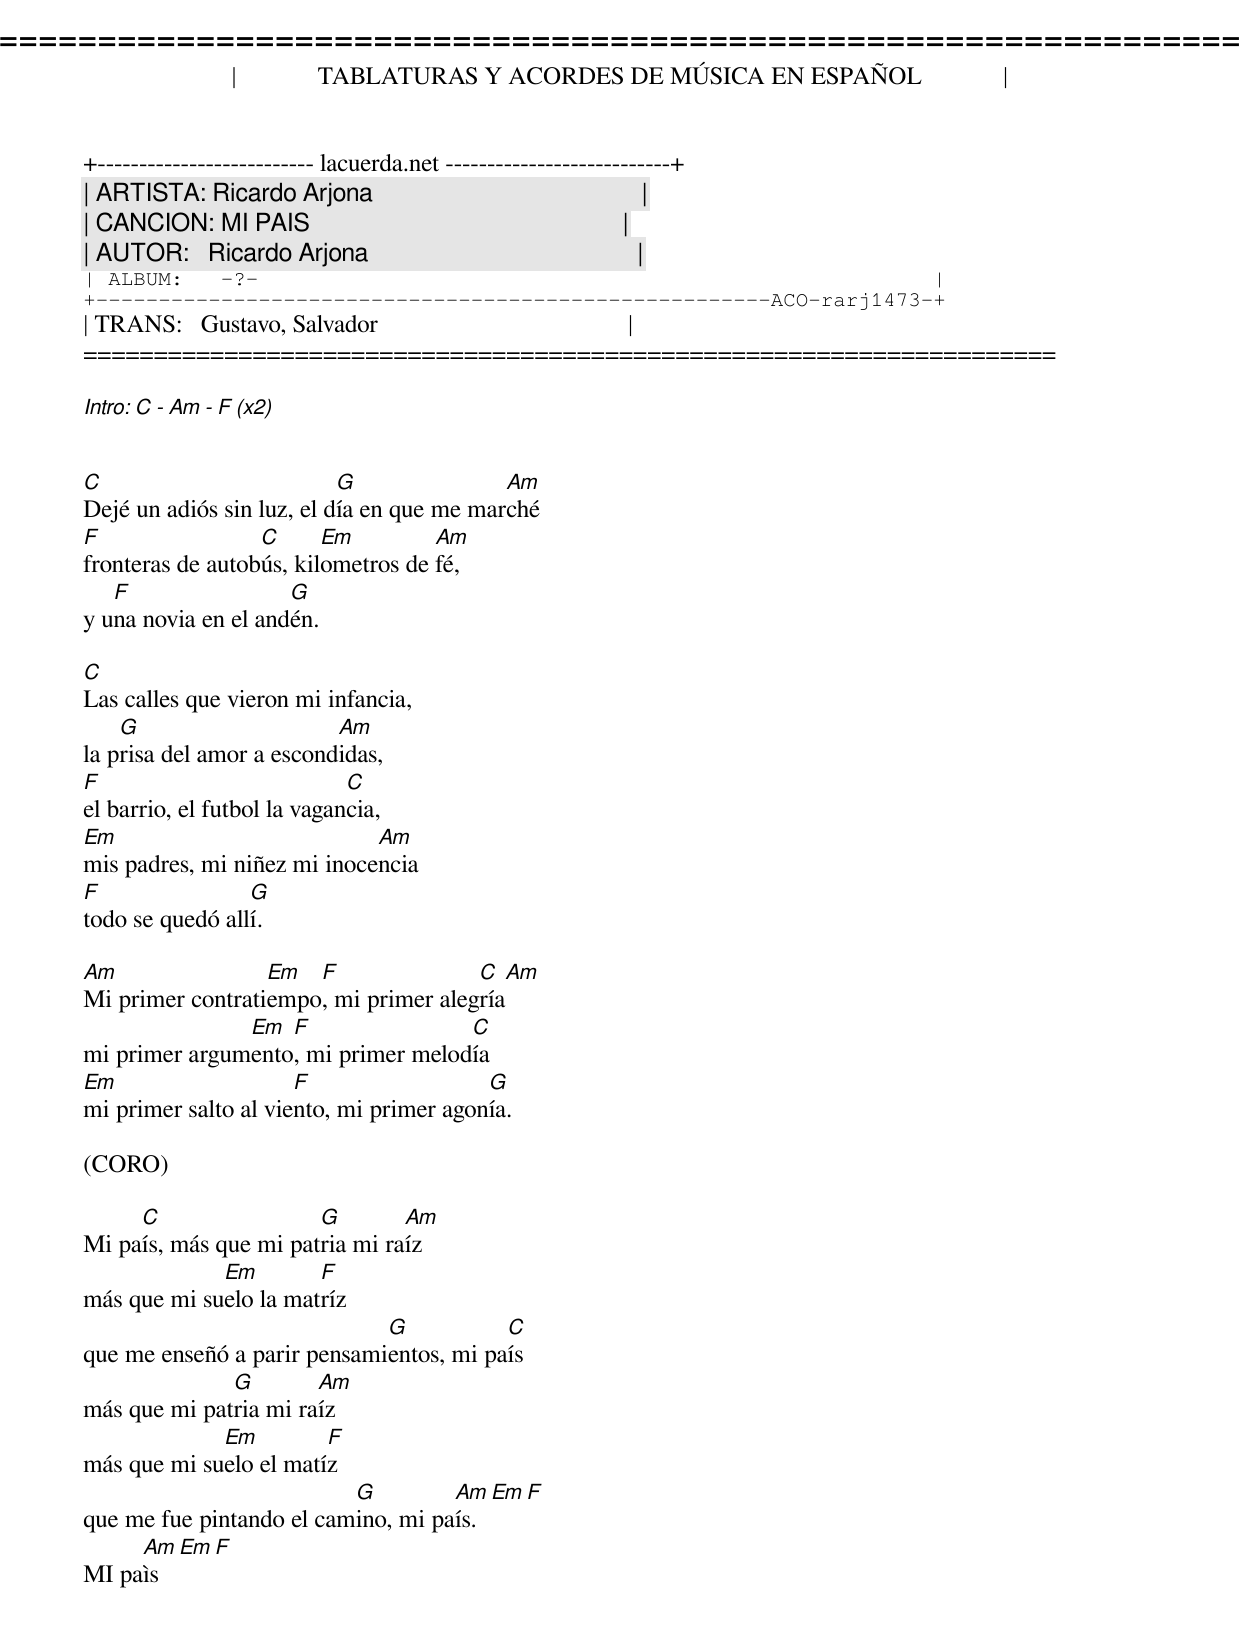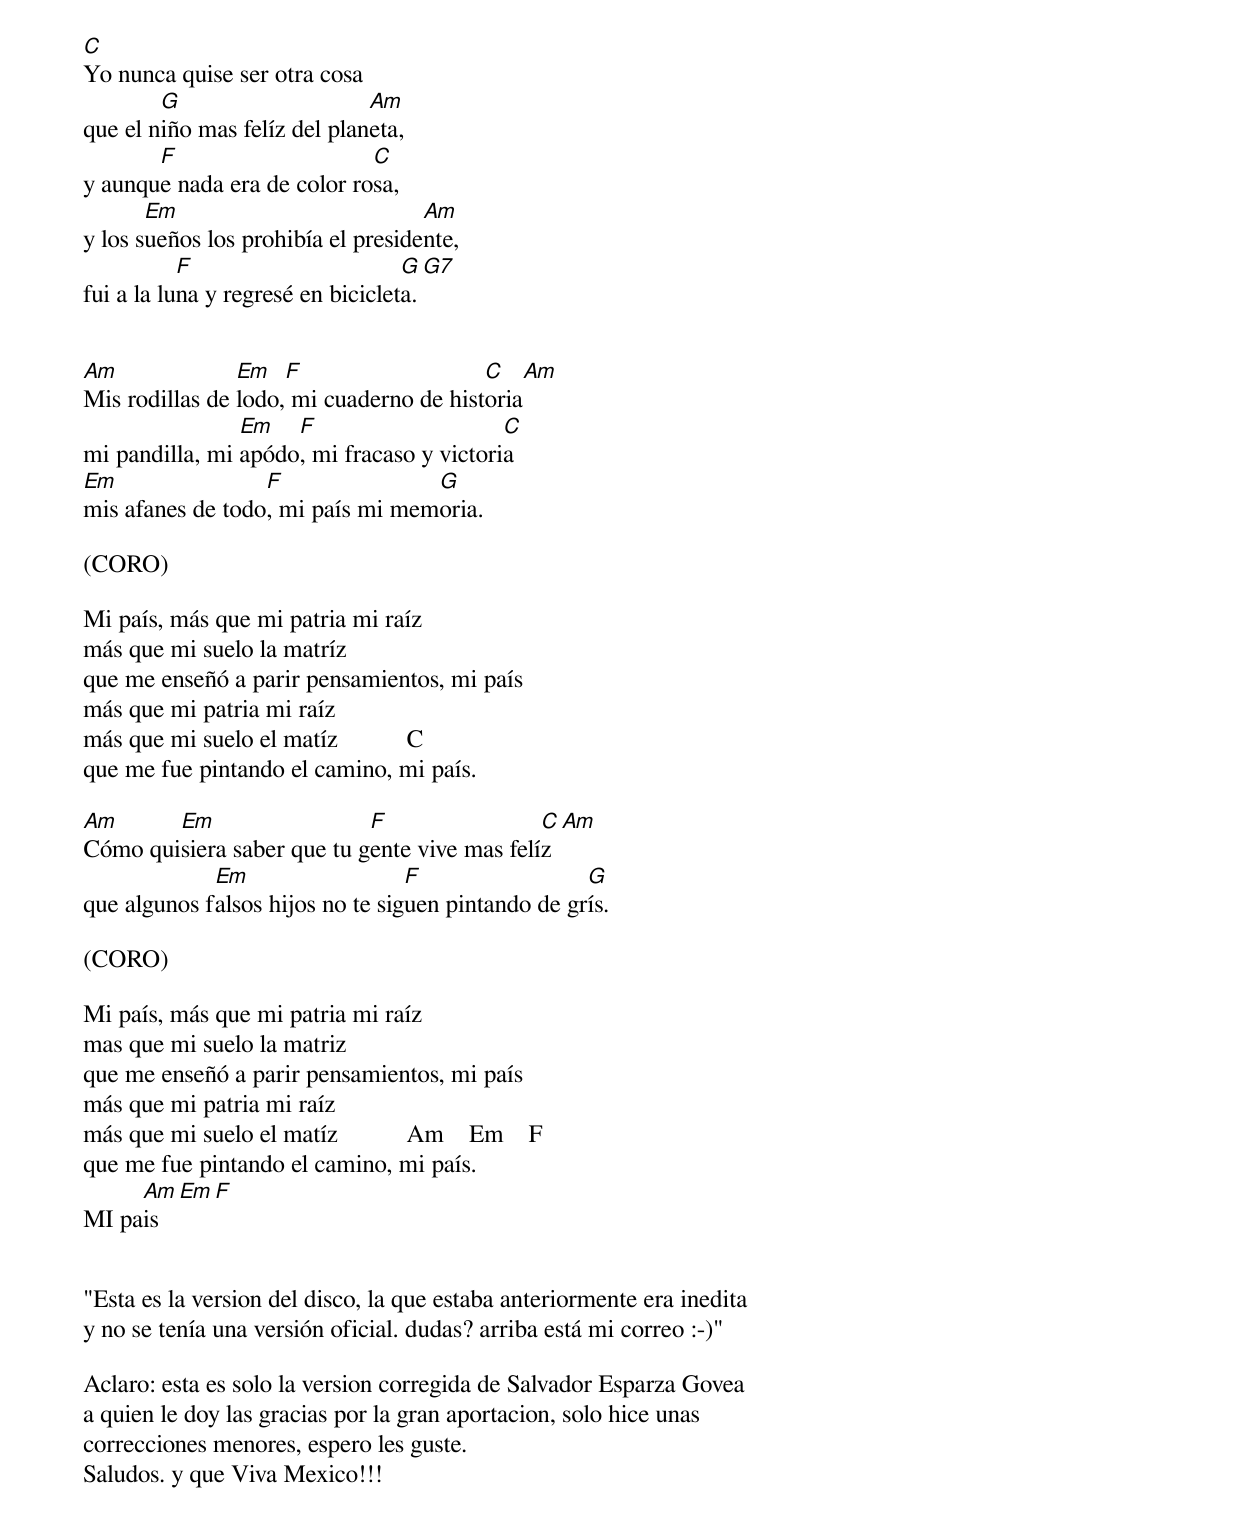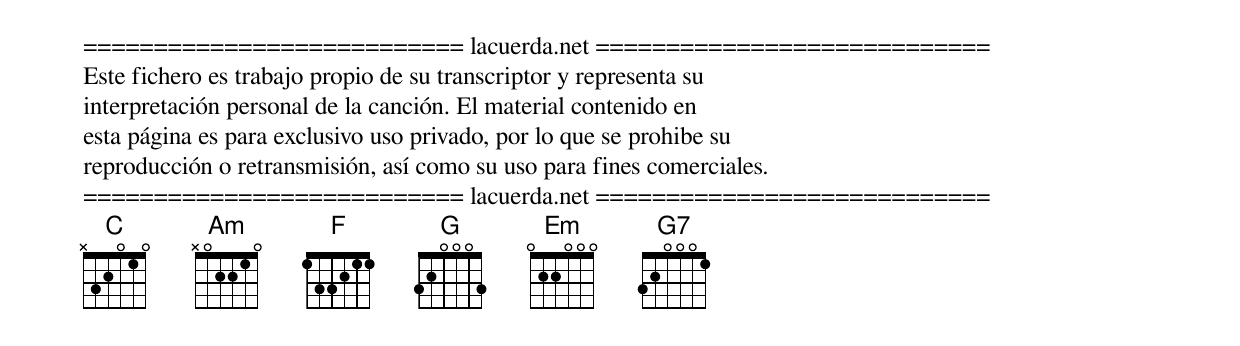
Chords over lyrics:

=====================================================================
|             TABLATURAS Y ACORDES DE MÚSICA EN ESPAÑOL             |
+-------------------------- lacuerda.net ---------------------------+
| ARTISTA: Ricardo Arjona                                           |
| CANCION: MI PAIS                                                  |
| AUTOR:   Ricardo Arjona                                           |
| ALBUM:   -?-                                                      |
+------------------------------------------------------ACO-rarj1473-+
| TRANS:   Gustavo, Salvador                                        |
=====================================================================

Intro:  C - Am - F   (x2)


C                          G               Am
Dejé un adiós sin luz, el día en que me marché
F                 C      Em         Am
fronteras de autobús, kilometros de fé,
   F                 G
y una novia en el andén.

C
Las calles que vieron mi infancia,
    G                     Am
la prisa del amor a escondidas,
F                            C
el barrio, el futbol la vagancia,
Em                           Am
mis padres, mi niñez mi inocencia
F                G
todo se quedó allí.

Am                Em  F               C       Am
Mi primer contratiempo, mi primer alegría
               Em  F                C
mi primer argumento, mi primer melodía
Em                    F                  G
mi primer salto al viento, mi primer agonía.

(CORO)

     C                 G        Am
Mi país, más que mi patria mi raíz
             Em        F
más que mi suelo la matríz
                             G           C
que me enseñó a parir pensamientos, mi país
              G        Am
más que mi patria mi raíz
             Em         F
más que mi suelo el matíz
                          G         Am       Em     F
que me fue pintando el camino, mi país.
     Am     Em     F
MI paìs


C
Yo nunca quise ser otra cosa
        G                     Am
que el niño mas felíz del planeta,
       F                     C
y aunque nada era de color rosa,
       Em                           Am
y los sueños los prohibía el presidente,
           F                       G     G7
fui a la luna y regresé en bicicleta.


Am              Em   F                   C       Am
Mis rodillas de lodo, mi cuaderno de historia
                Em   F                     C
mi pandilla, mi apódo, mi fracaso y victoria
Em                F               G
mis afanes de todo, mi país mi memoria.

(CORO)

Mi país, más que mi patria mi raíz
más que mi suelo la matríz
que me enseñó a parir pensamientos, mi país
más que mi patria mi raíz
más que mi suelo el matíz           C
que me fue pintando el camino, mi país.

Am      Em                  F                 C     Am
Cómo quisiera saber que tu gente vive mas felíz
             Em                   F                 G
que algunos falsos hijos no te siguen pintando de grís.

(CORO)

Mi país, más que mi patria mi raíz
mas que mi suelo la matriz
que me enseñó a parir pensamientos, mi país
más que mi patria mi raíz
más que mi suelo el matíz           Am    Em    F
que me fue pintando el camino, mi país.
     Am    Em   F
MI pais


"Esta es la version del disco, la que estaba anteriormente era inedita
y no se tenía una versión oficial. dudas? arriba está mi correo :-)"

Aclaro: esta es solo la version corregida de Salvador Esparza Govea
a quien le doy las gracias por la gran aportacion, solo hice unas
correcciones menores, espero les guste.
Saludos. y que Viva Mexico!!!


=========================== lacuerda.net ============================
Este fichero es trabajo propio de su transcriptor y representa su
interpretación personal de la canción. El material contenido en
esta página es para exclusivo uso privado, por lo que se prohibe su
reproducción o retransmisión, así como su uso para fines comerciales.
=========================== lacuerda.net ============================
